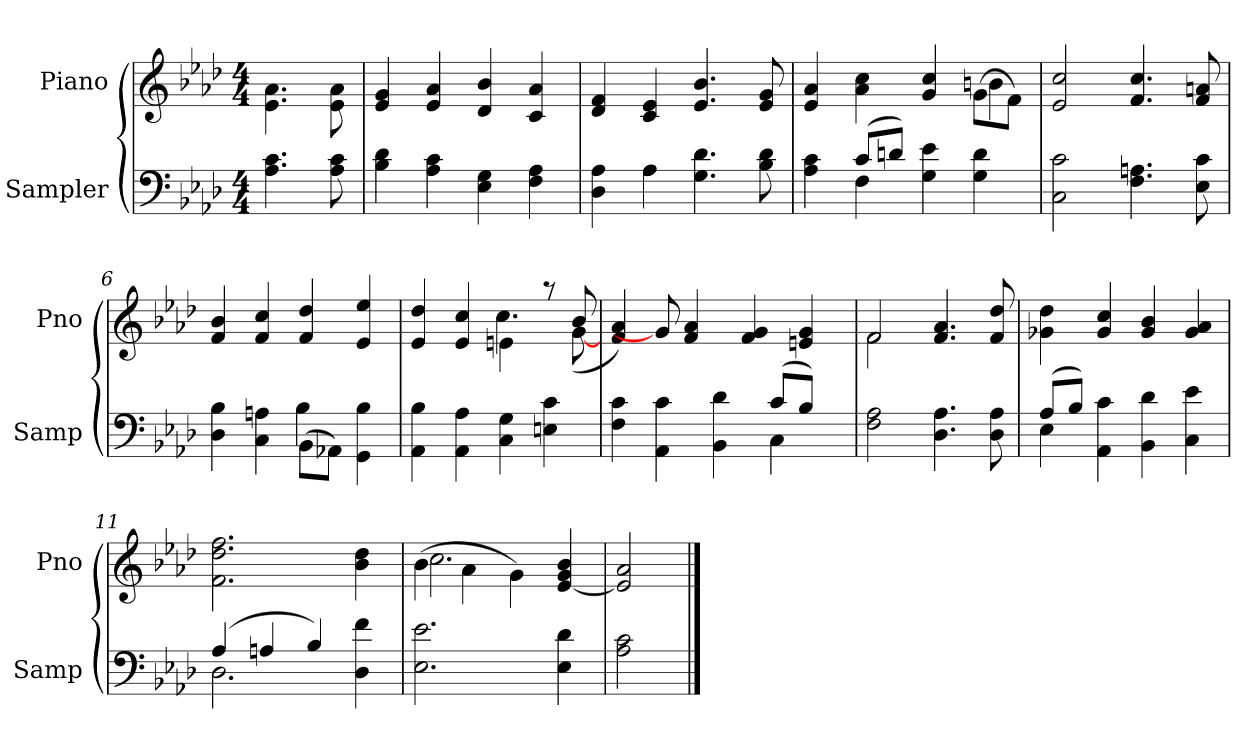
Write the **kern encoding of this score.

**kern	**kern
*part2	*part1
*staff2	*staff1
*I"Sampler	*I"Piano
*I'Samp	*I'Pno
*clefF4	*clefG2
*k[b-e-a-d-]	*k[b-e-a-d-]
*A-:	*A-:
*M4/4	*M4/4
=1	=1
4.A- 4.c	4.e-\ 4.a-\
8A- 8c	8e-\ 8a-\
=2	=2
4B- 4d-	4e- 4g
4A- 4c	4e- 4a-
4E- 4G	4d- 4b-
4F 4A-	4c 4a-
=3	=3
*^	*
4D- 4A-	4ryy	4d- 4f
4A-\	4A-	4c 4e-
4.G 4.d-	2ryy	4.e- 4.b-
8B- 8d-	.	8e- 8g
=4	=4	=4
*	*	*^
4A- 4c	4ryy	4e- 4a-	2.ryy
(8c/L	4F	4a- 4cc	.
8dn/J)	.	.	.
4G 4e-	2ryy	4g 4cc	.
4G 4d	.	(8g\L	4bn
.	.	8f\J)	.
*v	*v	*	*
*	*v	*v
=5	=5
2C 2c	2e- 2cc
4.F 4.An	4.f 4.cc
8E- 8c	8f 8an
=6	=6
*^	*
4D- 4B-	2ryy	4f 4b-
4C 4An	.	4f 4cc
(8BB-\L	4B-	4f 4dd-
8AA-X\J)	.	.
4GG 4B-	4ryy	4e- 4ee-
*v	*v	*
=7	=7
*	*^
4AA- 4B-	4e- 4dd-	2ryy
4AA- 4A-	4e- 4cc	.
4C 4G	4en\	4.cc
4En 4c	8r	.
.	8b-/	([8g
*	*v	*v
=8	=8
*^	*
4F 4c	2.ryy	4f 4a-)
4AA- 4c	.	8g]
.	.	4f 4a-
4BB- 4d-	.	.
.	.	4f 4g
(8c/L	4C	.
8B-/J)	.	4en 4g
8ryy	8ryy	.
*v	*v	*
=9	=9
*	*^
2F 2A-	2f/	2f
4.D- 4.A-	4.f 4.a-	2ryy
8D- 8A-	8f 8dd-	.
*	*v	*v
=10	=10
*^	*
(8A-/L	4E-	4g-X 4dd-
8B-/J)	.	.
4AA- 4c	2.ryy	4g- 4cc
4BB- 4d-	.	4g- 4b-
4C 4e-	.	4g- 4a-
=11	=11	=11
(4A-/	2.D-	2.f 2.dd- 2.ff
4An/	.	.
4B-/)	.	.
4D- 4f	4ryy	4b- 4dd-
*v	*v	*
=12	=12
*	*^
2.E- 2.e-	(4b-\	2.cc
.	4a-\	.
.	4g\)	.
4E- 4d-	[4e- 4g 4b-	4ryy
*	*v	*v
=13	=13
2A- 2c	2e-] 2a-
==	==
*-	*-
